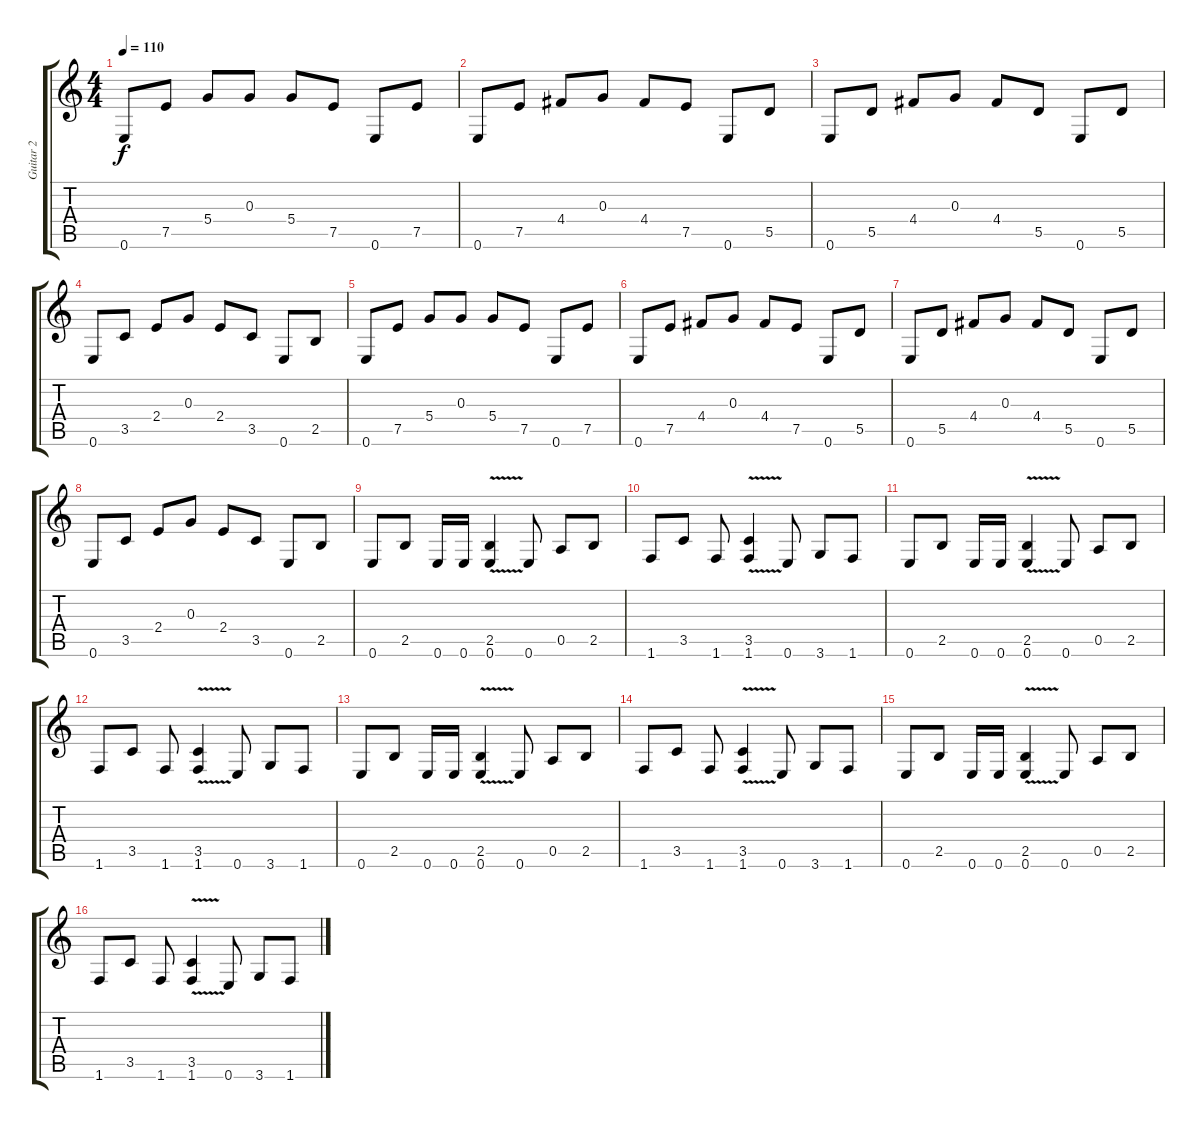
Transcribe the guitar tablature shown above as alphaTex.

\track ("Guitar 2" "Guitar 2") {instrument overdrivenguitar}
\staff {score tabs}
\tuning (E4 B3 G3 D3 A2 E2) {hide}
\ts (4 4)
\tempo 110
\clef g2
\ks c
0.6.8{dy f} 7.5.8 5.4.8 0.3.8 5.4.8 7.5.8 0.6.8 7.5.8 |
0.6.8 7.5.8 4.4.8 0.3.8 4.4.8 7.5.8 0.6.8 5.5.8 |
0.6.8 5.5.8 4.4.8 0.3.8 4.4.8 5.5.8 0.6.8 5.5.8 |
0.6.8 3.5.8 2.4.8 0.3.8 2.4.8 3.5.8 0.6.8 2.5.8 |
0.6.8 7.5.8 5.4.8 0.3.8 5.4.8 7.5.8 0.6.8 7.5.8 |
0.6.8 7.5.8 4.4.8 0.3.8 4.4.8 7.5.8 0.6.8 5.5.8 |
0.6.8 5.5.8 4.4.8 0.3.8 4.4.8 5.5.8 0.6.8 5.5.8 |
0.6.8 3.5.8 2.4.8 0.3.8 2.4.8 3.5.8 0.6.8 2.5.8 |
0.6.8 2.5.8 0.6.16 0.6.16 (2.5 0.6{v}).4 0.6.8 0.5.8 2.5.8 |
1.6.8 3.5.8 1.6.8 (3.5 1.6{v}).4 0.6.8 3.6.8 1.6.8 |
0.6.8 2.5.8 0.6.16 0.6.16 (2.5 0.6{v}).4 0.6.8 0.5.8 2.5.8 |
1.6.8 3.5.8 1.6.8 (3.5 1.6{v}).4 0.6.8 3.6.8 1.6.8 |
0.6.8 2.5.8 0.6.16 0.6.16 (2.5 0.6{v}).4 0.6.8 0.5.8 2.5.8 |
1.6.8 3.5.8 1.6.8 (3.5 1.6{v}).4 0.6.8 3.6.8 1.6.8 |
0.6.8 2.5.8 0.6.16 0.6.16 (2.5 0.6{v}).4 0.6.8 0.5.8 2.5.8 |
1.6.8 3.5.8 1.6.8 (3.5 1.6{v}).4 0.6.8 3.6.8 1.6.8
